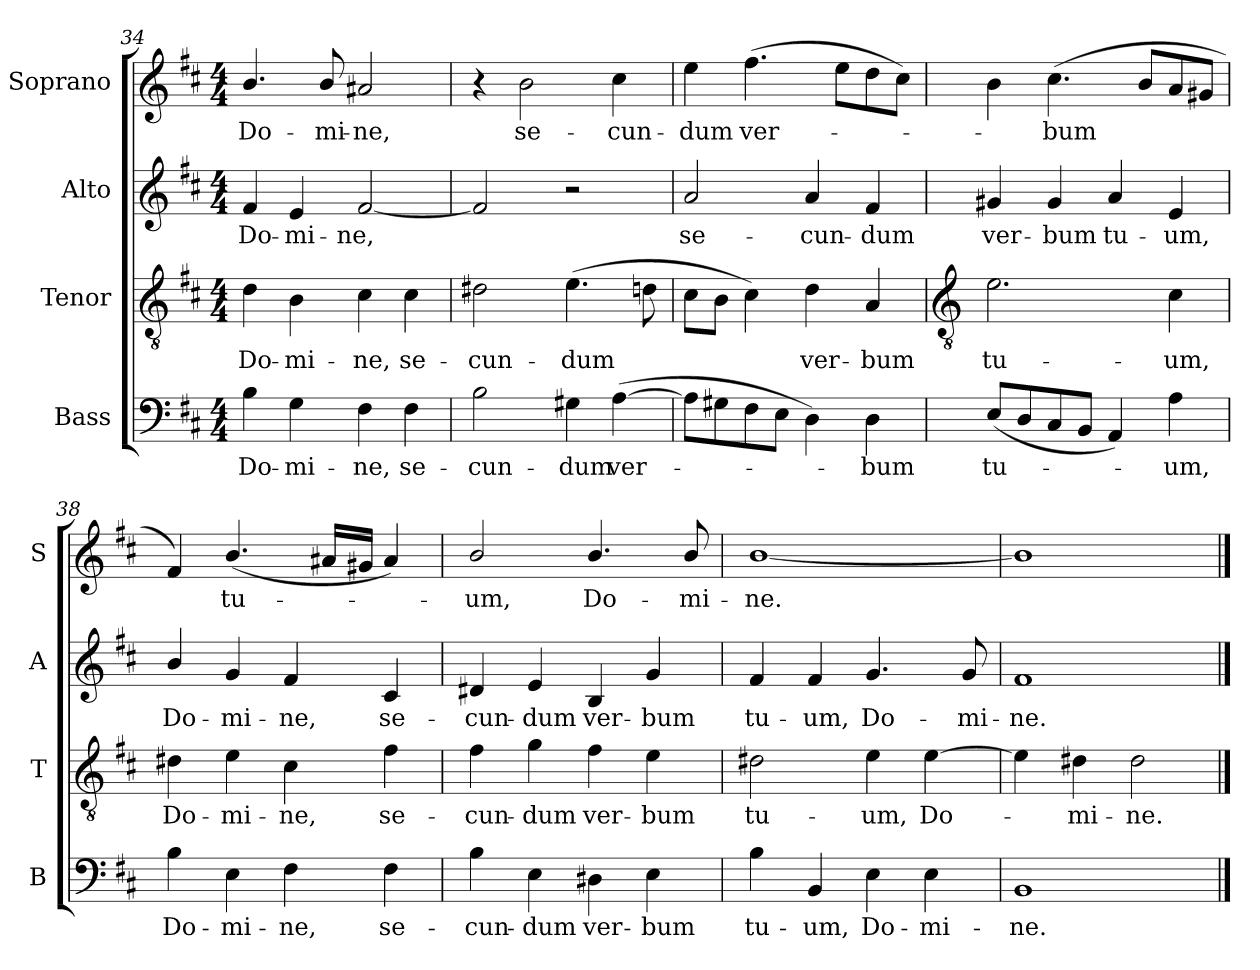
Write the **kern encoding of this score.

**kern	**text	**kern	**text	**kern	**text	**kern	**text
*part4	*part4	*part3	*part3	*part2	*part2	*part1	*part1
*staff4	*staff4	*staff3	*staff3	*staff2	*staff2	*staff1	*staff1
*I"Bass	*	*I"Tenor	*	*I"Alto	*	*I"Soprano	*
*I'B	*	*I'T	*	*I'A	*	*I'S	*
*clefF4	*	*clefGv2	*	*clefG2	*	*clefG2	*
*k[f#c#]	*	*k[f#c#]	*	*k[f#c#]	*	*k[f#c#]	*
*D:	*	*D:	*	*D:	*	*D:	*
*M4/4	*	*M4/4	*	*M4/4	*	*M4/4	*
=34	=34	=34	=34	=34	=34	=34	=34
!	!LO:LY:b	!	!LO:LY:b	!	!LO:LY:b	!	!LO:LY:b
4B	Do-	4d	Do-	4f#	Do-	4.b/	Do-
!	!LO:LY:b	!	!LO:LY:b	!	!LO:LY:b	!	!
4G	-mi-	4B	-mi-	4e	-mi-	.	.
!	!	!	!	!	!	!	!LO:LY:b
.	.	.	.	.	.	8b/	-mi-
!	!LO:LY:b	!	!LO:LY:b	!	!LO:LY:b	!	!LO:LY:b
4F#	-ne,	4c#	-ne,	[2f#	-ne,	2a#X	-ne,
!	!LO:LY:b	!	!LO:LY:b	!	!	!	!
4F#	se-	4c#	se-	.	.	.	.
=35	=35	=35	=35	=35	=35	=35	=35
!	!LO:LY:b	!	!LO:LY:b	!	!	!	!
2B	-cun-	2d#X	-cun-	2f#]	.	4r	.
!	!	!	!	!	!	!	!LO:LY:b
.	.	.	.	.	.	2b	se-
!	!LO:LY:b	!	!LO:LY:b	!	!	!	!
4G#X	-dum	(>4.e	-dum	2r	.	.	.
!	!LO:LY:b	!	!	!	!	!	!LO:LY:b
(>[4A	ver-	.	.	.	.	4cc#	-cun-
.	.	8dn	.	.	.	.	.
=36	=36	=36	=36	=36	=36	=36	=36
!	!	!	!	!	!LO:LY:b	!	!LO:LY:b
8AL]	.	8c#L	.	2a	se-	4ee	-dum
8G#X	.	8BJ	.	.	.	.	.
!	!	!	!	!	!	!	!LO:LY:b
8F#	.	4c#)	.	.	.	(>4.ff#	ver-
8EJ	.	.	.	.	.	.	.
!	!	!	!LO:LY:b	!	!LO:LY:b	!	!
4D)	.	4d	ver-	4a	-cun-	.	.
.	.	.	.	.	.	8eeL	.
!	!LO:LY:b	!	!LO:LY:b	!	!LO:LY:b	!	!
4D	bum	4A	-bum	4f#	-dum	8dd	.
.	.	.	.	.	.	8cc#J)	.
!!LO:LB:g=z
=37	=37	=37	=37	=37	=37	=37	=37
*	*	*clefGv2	*	*	*	*	*
!	!LO:LY:b	!	!LO:LY:b	!	!LO:LY:b	!	!
(<8EL	tu-	2.e	tu-	4g#X	ver-	4b	.
8D	.	.	.	.	.	.	.
!	!	!	!	!	!LO:LY:b	!	!LO:LY:b
8C#	.	.	.	4g#	-bum	(<4.cc#	bum
8BBJ	.	.	.	.	.	.	.
!	!	!	!	!	!LO:LY:b	!	!
4AA)	.	.	.	4a	tu-	.	.
.	.	.	.	.	.	8bL	.
!	!LO:LY:b	!	!LO:LY:b	!	!LO:LY:b	!	!
4A	um,	4c#	-um,	4e	-um,	8a	.
.	.	.	.	.	.	8g#XJ	.
=38	=38	=38	=38	=38	=38	=38	=38
!	!LO:LY:b	!	!LO:LY:b	!	!LO:LY:b	!	!
4B	Do-	4d#X	Do-	4b/	Do-	4f#)	.
!	!LO:LY:b	!	!LO:LY:b	!	!LO:LY:b	!	!LO:LY:b
4E	-mi-	4e	-mi-	4g	-mi-	(<4.b/	tu-
!	!LO:LY:b	!	!LO:LY:b	!	!LO:LY:b	!	!
4F#	-ne,	4c#	-ne,	4f#	-ne,	.	.
.	.	.	.	.	.	16a#XLL	.
.	.	.	.	.	.	16g#XJJ	.
!	!LO:LY:b	!	!LO:LY:b	!	!LO:LY:b	!	!
4F#	se-	4f#	se-	4c#	se-	4a#)	.
=39	=39	=39	=39	=39	=39	=39	=39
!	!LO:LY:b	!	!LO:LY:b	!	!LO:LY:b	!	!LO:LY:b
4B	-cun-	4f#	-cun-	4d#X	-cun-	2b/	um,
!	!LO:LY:b	!	!LO:LY:b	!	!LO:LY:b	!	!
4E	-dum	4g	-dum	4e	-dum	.	.
!	!LO:LY:b	!	!LO:LY:b	!	!LO:LY:b	!	!LO:LY:b
4D#X	ver-	4f#	ver-	4B	ver-	4.b/	Do-
!	!LO:LY:b	!	!LO:LY:b	!	!LO:LY:b	!	!
4E	-bum	4e	-bum	4g	-bum	.	.
!	!	!	!	!	!	!	!LO:LY:b
.	.	.	.	.	.	8b/	-mi-
=40	=40	=40	=40	=40	=40	=40	=40
!	!LO:LY:b	!	!LO:LY:b	!	!LO:LY:b	!	!LO:LY:b
4B	tu-	2d#X	tu-	4f#	tu-	[1b/	-ne.
!	!LO:LY:b	!	!	!	!LO:LY:b	!	!
4BB	-um,	.	.	4f#	-um,	.	.
!	!LO:LY:b	!	!LO:LY:b	!	!LO:LY:b	!	!
4E	Do-	4e	-um,	4.g	Do-	.	.
!	!LO:LY:b	!	!LO:LY:b	!	!	!	!
4E	-mi-	[4e	Do-	.	.	.	.
!	!	!	!	!	!LO:LY:b	!	!
.	.	.	.	8g	-mi-	.	.
=41	=41	=41	=41	=41	=41	=41	=41
!	!LO:LY:b	!	!	!	!LO:LY:b	!	!
1BB	-ne.	4e]	.	1f#	-ne.	1b/]	.
!	!	!	!LO:LY:b	!	!	!	!
.	.	4d#X	mi-	.	.	.	.
!	!	!	!LO:LY:b	!	!	!	!
.	.	2d#	-ne.	.	.	.	.
==	==	==	==	==	==	==	==
*-	*-	*-	*-	*-	*-	*-	*-
